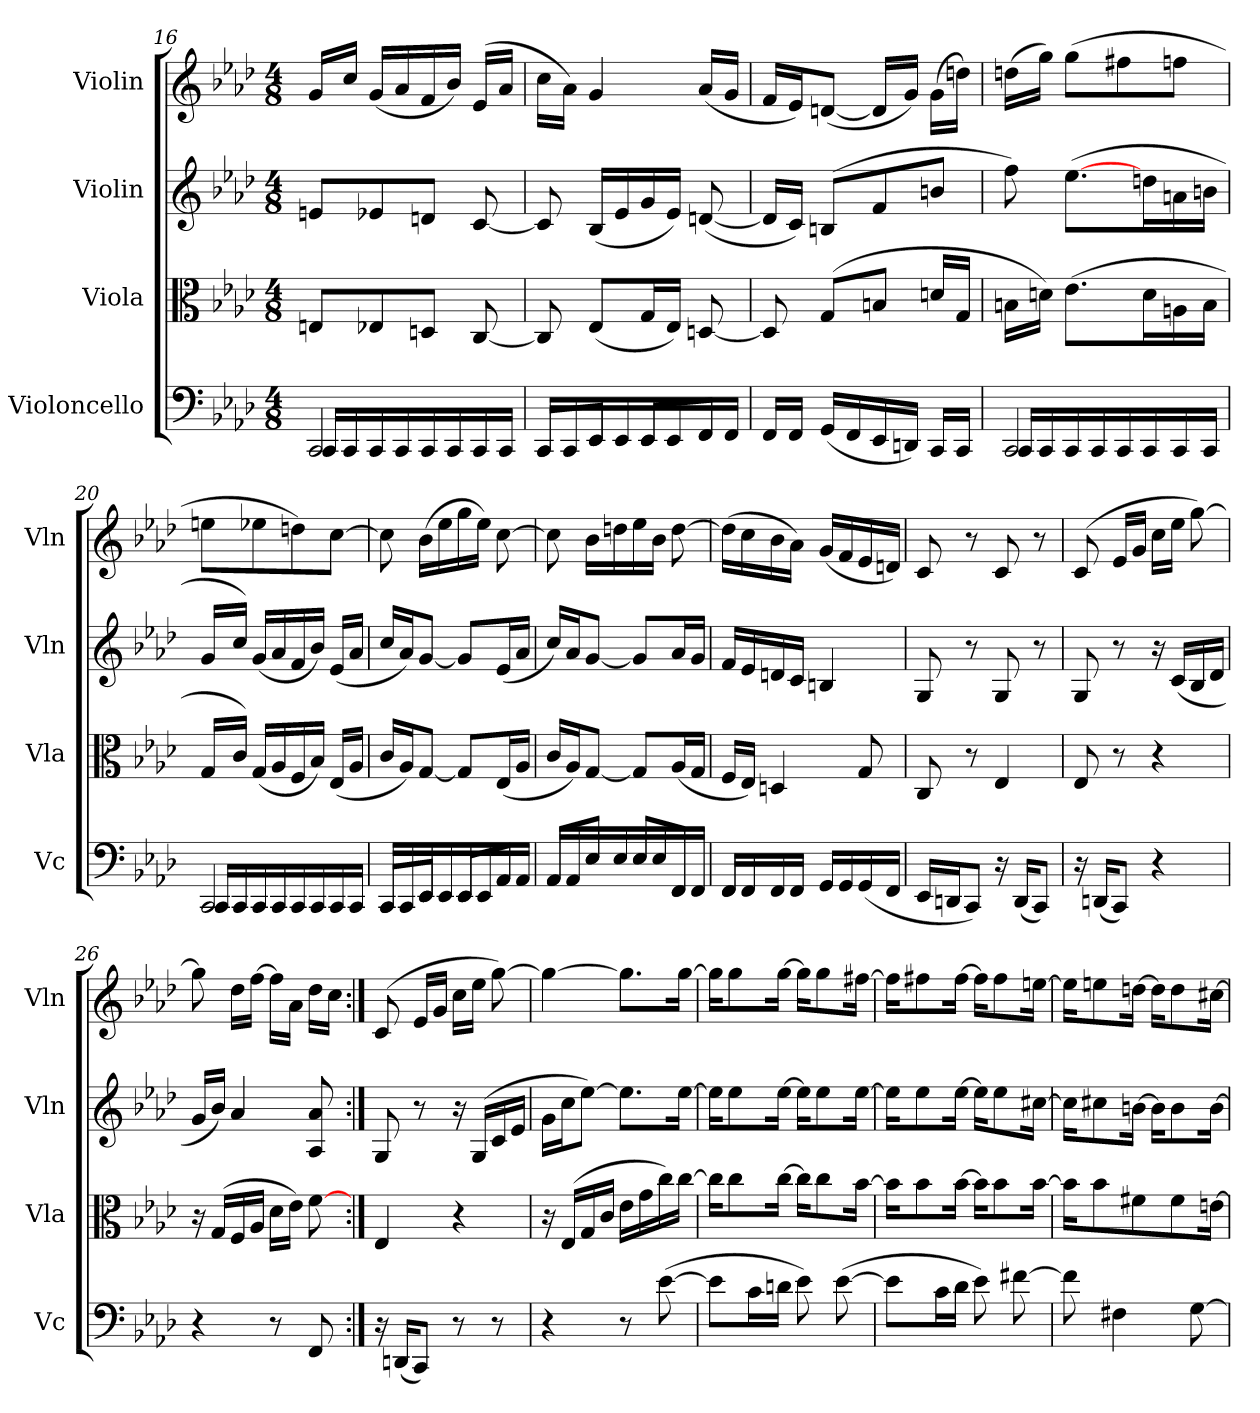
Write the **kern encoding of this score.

**kern	**kern	**kern	**kern
*part4	*part3	*part2	*part1
*staff4	*staff3	*staff2	*staff1
*I"Violoncello	*I"Viola	*I"Violin	*I"Violin
*I'Vc	*I'Vla	*I'Vln	*I'Vln
*clefF4	*clefC3	*clefG2	*clefG2
*k[b-e-a-d-]	*k[b-e-a-d-]	*k[b-e-a-d-]	*k[b-e-a-d-]
*M4/8	*M4/8	*M4/8	*M4/8
=16	=16	=16	=16
*^	*	*	*
2CC/	16CC/LL	8En/L	8en/L	16g/LL
.	16CC/	.	.	16cc/JJ
.	16CC/	8E-X/	8e-X/	(16g/LL
.	16CC/	.	.	16a-/
.	16CC/	8Dn/J	8dn/J	16f/
.	16CC/	.	.	16b-/JJ)
.	16CC/	[8C/	[8c/	(16e-/LL
.	16CC/JJ	.	.	16a-/JJ
=17	=17	=17	=17	=17
8CC/L	16CC/LL	8C/]	8c/]	16cc\LL
.	16CC/	.	.	16a-\JJ)
8EE-/J	16EE-/	(8E-/L	(16B-/LL	4g/
.	16EE-/	.	16e-/	.
8EE-/L	16EE-/	16G/L	16g/	.
.	16EE-/	16E-/JJ)	16e-/JJ)	.
8FF/J	16FF/	[8Dn/	([8dn/	(16a-/LL
.	16FF/JJ	.	.	16g/JJ
*v	*v	*	*	*
=18	=18	=18	=18
16FF/LL	8D/]	16d/LL]	16f/LL
16FF/JJ	.	16c/JJ)	16e-/J)
(16GG/LL	(8G/L	(8Bn/L	([8dn/J
16FF/	.	.	.
16EE-/	8Bn/J	8f/	16d/LL]
16DDn/JJ)	.	.	16g/JJ)
16CC/LL	16dn/LL	8bn/J	(16g\LL
16CC/JJ	16G/JJ	.	16ddn\JJ)
=19	=19	=19	=19
*^	*	*	*
2CC/	16CC/LL	16Bn\LL	8ff\)	(16ddn\LL
.	16CC/	16dn\JJ)	.	16gg\JJ)
.	16CC/	(8.e-\L	([8.ee-\L	(8gg\L
.	16CC/	.	.	.
.	16CC/	.	.	8ff#X\
.	16CC/	16d\L	16ddn\L	.
.	16CC/	16An\	16an\	8ffn\J
.	16CC/JJ	16B\JJ	16bn\JJ	.
=20	=20	=20	=20	=20
2CC/	16CC/LL	16G/LL	16g/LL	8een\L
.	16CC/	16c/JJ)	16cc/JJ)	.
.	16CC/	(16G/LL	(16g/LL	8ee-X\
.	16CC/	16A-/	16a-/	.
.	16CC/	16F/	16f/	8ddn\)
.	16CC/	16B-/JJ)	16b-/JJ)	.
.	16CC/	(16E-/LL	(16e-/LL	[8cc\J
.	16CC/JJ	16A-/JJ	16a-/JJ	.
=21	=21	=21	=21	=21
8CC/L	16CC/LL	16c/LL	16cc/LL	8cc\]
.	16CC/	16A-/J)	16a-/J)	.
8EE-/J	16EE-/	[8G/J	[8g/J	(16b-\LL
.	16EE-/	.	.	16ee-\
8EE-/L	16EE-/	8G/L]	8g/L]	16gg\
.	16EE-/	.	.	16ee-\JJ)
8AA-/J	16AA-/	(16E-/L	(16e-/L	[8cc\
.	16AA-/JJ	16A-/JJ	16a-/JJ	.
=22	=22	=22	=22	=22
8AA-/L	16AA-/LL	16c/LL	16cc/LL)	8cc\]
.	16AA-/	16A-/J)	16a-/J	.
8E-/J	16E-\	[8G/J	[8g/J	16b-\LL
.	16E-\	.	.	16ddn\
8E-/L	16E-\	8G/L]	8g/L]	16ee-\
.	16E-\	.	.	16b-\JJ
8FF/J	16FF/	(16A-/L	16a-/L	[8dd\
.	16FF/JJ	16G/JJ	16g/JJ	.
=23	=23	=23	=23	=23
4FF/	16FF/LL	16F/LL	16f/LL	(16dd\LL]
.	16FF/	16E-/JJ)	16e-/	16cc\
.	16FF/	4Dn/	16dn/	16b-\
.	16FF/JJ	.	16c/JJ	16a-\JJ)
16GG/LL	4ryy	.	4Bn/	(16g/LL
16GG/	.	.	.	16f/
(16GG/	.	8G/	.	16e-/
16FF/JJ	.	.	.	16dn/JJ)
*v	*v	*	*	*
=24	=24	=24	=24
16EE-/LL	8C/	8G/	8c/
16DDn/J	.	.	.
8CC/J)	8r	8r	8r
16r	4E-/	8G/	8c/
(16DD/KL	.	.	.
8CC/J)	.	8r	8r
=25	=25	=25	=25
16r	8E-/	8G/	(8c/
(16DDn/KL	.	.	.
8CC/J)	8r	8r	16e-/LL
.	.	.	16g/JJ
4r	4r	16r	16cc\LL
.	.	(16c/LL	16ee-\JJ
.	.	16B-/	[8gg\)
.	.	16d-/JJ	.
=26	=26	=26	=26
4r	16r	16g/LL	8gg\]
.	(16G/LL	16b-/JJ)	.
.	16F/	4a-/	16dd-\LL
.	16A-/JJ	.	[16ff\JJ
8r	16d-\LL	.	16ff\LL]
.	16e-\JJ)	.	16a-\JJ
8FF/	[8f\	8A-/ 8a-/	16dd-\LL
.	.	.	16cc\JJ
=27:|!	=27:|!	=27:|!	=27:|!
16r	4E-/	8G/	(8c/
(16DDn/KL	.	.	.
8CC/J)	.	8r	16e-/LL
.	.	.	16g/JJ
8r	4r	16r	16cc\LL
.	.	(16G/LL	16ee-\JJ
8r	.	16c/	[8gg\)
.	.	16e-/JJ	.
=28	=28	=28	=28
4r	16r	16g\LL	4gg\_
.	(16E-/LL	16cc\J	.
.	16G/	[8ee-\J)	.
.	16c/JJ	.	.
8r	16e-\LL	8.ee-\L]	8.gg\L]
.	16g\	.	.
([8e-\	16cc\)	.	.
.	[16cc\JJ	[16ee-\Jk	[16gg\Jk
=29	=29	=29	=29
8e-\L]	16cc\KL]	16ee-\KL]	16gg\KL]
.	8cc\	8ee-\	8gg\
16c\L	.	.	.
16dn\JJ	[16cc\Jk	[16ee-\Jk	[16gg\Jk
8e-\)	16cc\KL]	16ee-\KL]	16gg\KL]
.	8cc\	8ee-\	8gg\
([8e-\	.	.	.
.	[16b-\Jk	[16ee-\Jk	[16ff#X\Jk
=30	=30	=30	=30
8e-\L]	16b-\KL]	16ee-\KL]	16ff#\KL]
.	8b-\	8ee-\	8ff#X\
16c\L	.	.	.
16d-\JJ	[16b-\Jk	[16ee-\Jk	[16ff#\Jk
8e-\)	16b-\KL]	16ee-\KL]	16ff#\KL]
.	8b-\	8ee-\	8ff#\
[8f#X\	.	.	.
.	[16b-\Jk	[16cc#X\Jk	[16een\Jk
=31	=31	=31	=31
8f#\]	16b-\KL]	16cc#\KL]	16ee\KL]
.	8b-\	8cc#X\	8een\
4F#X\	.	.	.
.	8f#X\	[16bn\Jk	[16ddn\Jk
.	.	16b\KL]	16dd\KL]
.	8f#\	8b\	8dd\
[8G\	.	.	.
.	[16en\Jk	[16b\Jk	[16cc#X\Jk
=	=	=	=
*-	*-	*-	*-
